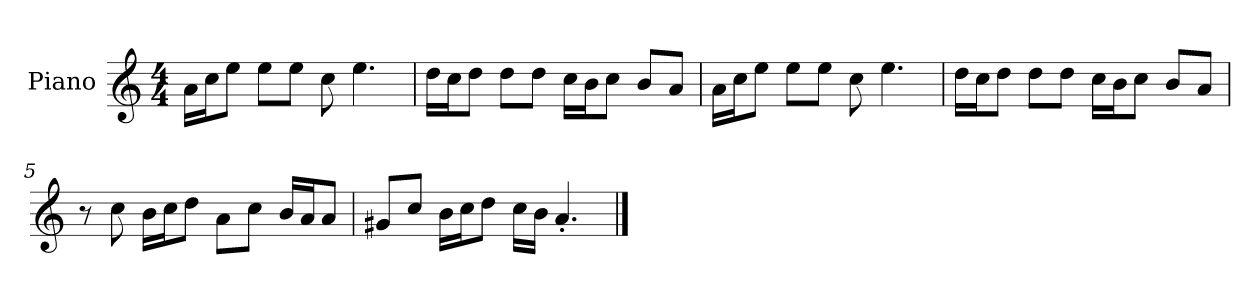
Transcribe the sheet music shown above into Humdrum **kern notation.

**kern
*part1
*staff1
*I"Piano
*I'P-no
*clefG2
*k[]
*M4/4
*MM90
=1
16a\LL
16cc\J
8ee\J
8ee\L
8ee\J
8cc\
4.ee\
=2
16dd\LL
16cc\J
8dd\J
8dd\L
8dd\J
16cc\LL
16b\J
8cc\J
8b/L
8a/J
=3
16a\LL
16cc\J
8ee\J
8ee\L
8ee\J
8cc\
4.ee\
=4
16dd\LL
16cc\J
8dd\J
8dd\L
8dd\J
16cc\LL
16b\J
8cc\J
8b/L
8a/J
!!LO:LB:g=z
=5
8r
8cc\
16b\LL
16cc\J
8dd\J
8a\L
8cc\J
16b/LL
16a/J
8a/J
=6
8g#X/L
8cc/J
16b\LL
16cc\J
8dd\J
16cc\LL
16b\JJ
4.a'/
==
*-
